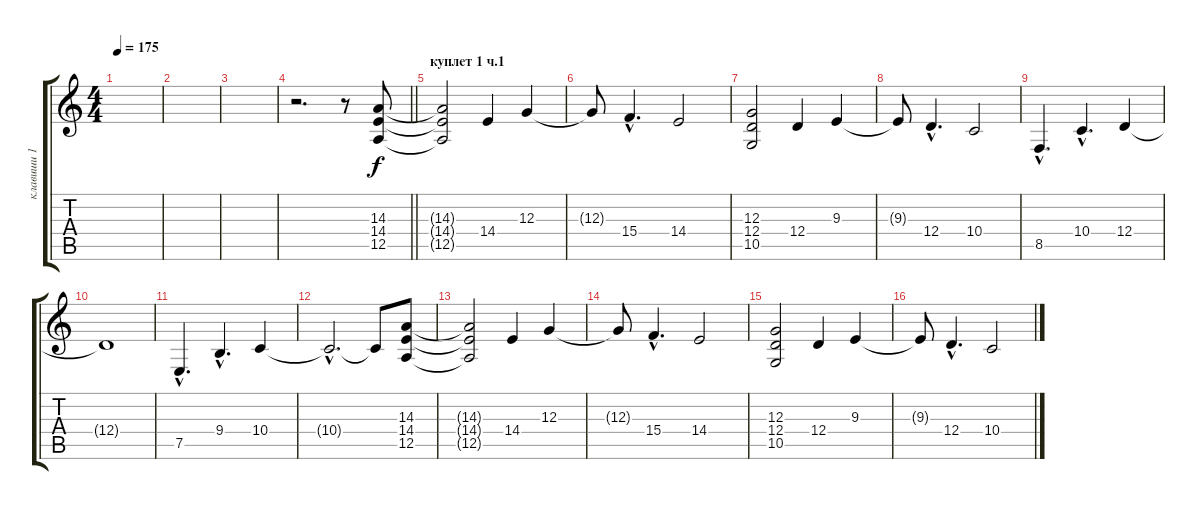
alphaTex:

\track ("клавиши 1" "клавиши 1") {instrument harpsichord}
\staff {score tabs}
\tuning (E4 B3 G3 D3 A2 E2) {hide}
\ts (4 4)
\tempo 175
\clef g2
\ks c
|
|
|
\barLineRight lightlight
r.2{d} r.8 (14.3 14.4 12.5).8 |
\section ("" "куплет 1 ч.1")
(14.3{t} 14.4{t} 12.5{t}).2 14.4.4 12.3.4 |
12.3{t}.8 15.4{hac}.4{d} 14.4.2 |
(12.3 12.4 10.5).2 12.4.4 9.3.4 |
9.3{t}.8 12.4{hac}.4{d} 10.4.2 |
8.5{hac}.4{d} 10.4{hac}.4{d} 12.4.4 |
12.4{t}.1 |
7.5{hac}.4{d} 9.4{hac}.4{d} 10.4.4 |
10.4{hac t}.2{d} 10.4{t}.8 (14.3 14.4 12.5).8 |
(14.3{t} 14.4{t} 12.5{t}).2 14.4.4 12.3.4 |
12.3{t}.8 15.4{hac}.4{d} 14.4.2 |
(12.3 12.4 10.5).2 12.4.4 9.3.4 |
9.3{t}.8 12.4{hac}.4{d} 10.4.2
